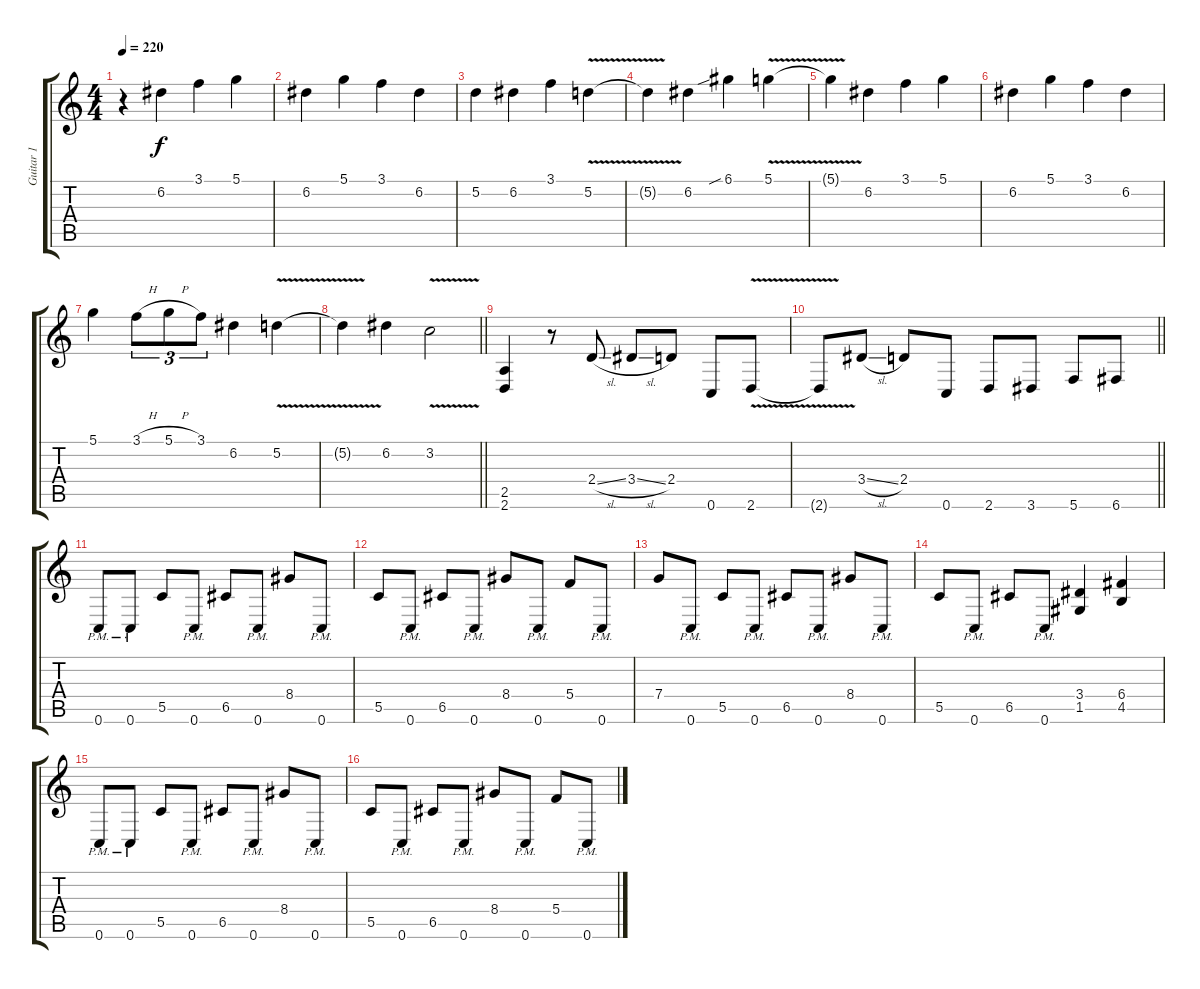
\track ("Guitar 1" "Guitar 1") {instrument distortionguitar}
\staff {score tabs}
\tuning (D4 A3 F3 C3 G2 C2) {hide}
\ts (4 4)
\tempo 220
\clef g2
\ks c
r.4{dy f} 6.2.4 3.1.4 5.1.4 |
6.2.4 5.1.4 3.1.4 6.2.4 |
5.2.4 6.2.4 3.1.4 5.2{v}.4 |
5.2{t}.4 6.2.4 6.1{sib}.4 5.1{v}.4 |
5.1{t}.4 6.2.4 3.1.4 5.1.4 |
6.2.4 5.1.4 3.1.4 6.2.4 |
5.1.4 3.1{h}.8{tu (3 2)} 5.1{h}.8{tu (3 2)} 3.1.8{tu (3 2)} 6.2.4 5.2{v}.4 |
\barLineRight lightlight
5.2{t}.4 6.2.4 3.2{v}.2 |
(2.5 2.6).4 r.8 2.4{sl}.8 3.4{sl}.8 2.4.8 0.6.8 2.6{v}.8 |
\barLineRight lightlight
2.6{t}.8 3.4{sl}.8 2.4.8 0.6.8 2.6.8 3.6.8 5.6.8 6.6.8 |
0.6{pm}.8 0.6{pm}.8 5.5.8 0.6{pm}.8 6.5.8 0.6{pm}.8 8.4.8 0.6{pm}.8 |
5.5.8 0.6{pm}.8 6.5.8 0.6{pm}.8 8.4.8 0.6{pm}.8 5.4.8 0.6{pm}.8 |
7.4.8 0.6{pm}.8 5.5.8 0.6{pm}.8 6.5.8 0.6{pm}.8 8.4.8 0.6{pm}.8 |
5.5.8 0.6{pm}.8 6.5.8 0.6{pm}.8 (3.4 1.5).4 (6.4 4.5).4 |
0.6{pm}.8 0.6{pm}.8 5.5.8 0.6{pm}.8 6.5.8 0.6{pm}.8 8.4.8 0.6{pm}.8 |
5.5.8 0.6{pm}.8 6.5.8 0.6{pm}.8 8.4.8 0.6{pm}.8 5.4.8 0.6{pm}.8
